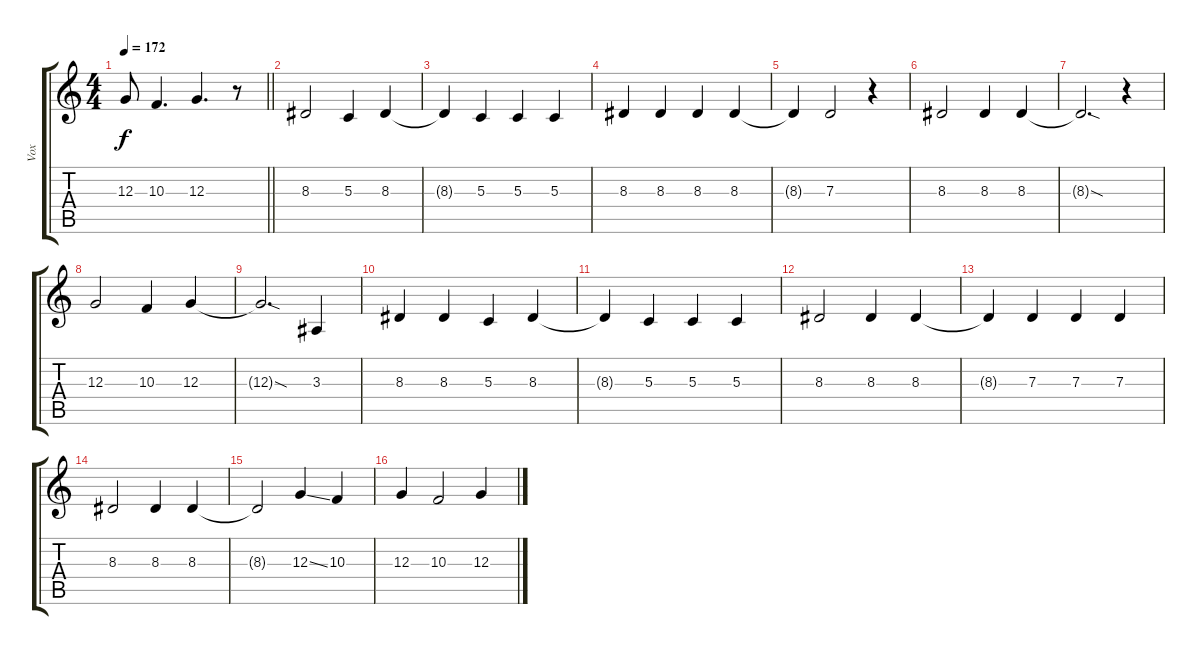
\track ("Vox" "Vox") {instrument viola}
\staff {score tabs}
\tuning (E4 B3 G3 D3 A2 E2) {hide}
\ts (4 4)
\tempo 172
\clef g2
\barLineRight lightlight
\ks c
12.3{t}.8{dy f} 10.3.4{d} 12.3.4{d} r.8 |
\section ("" " ")
8.3.2 5.3.4 8.3.4 |
8.3{t}.4 5.3.4 5.3.4 5.3.4 |
8.3.4 8.3.4 8.3.4 8.3.4 |
8.3{t}.4 7.3.2 r.4 |
8.3.2 8.3.4 8.3.4 |
8.3{sod t}.2{d} r.4 |
12.3.2 10.3.4 12.3.4 |
12.3{sod t}.2{d} 3.3.4 |
8.3.4 8.3.4 5.3.4 8.3.4 |
8.3{t}.4 5.3.4 5.3.4 5.3.4 |
8.3.2 8.3.4 8.3.4 |
8.3{t}.4 7.3.4 7.3.4 7.3.4 |
8.3.2 8.3.4 8.3.4 |
8.3{t}.2 12.3{ss}.4 10.3.4 |
12.3.4 10.3.2 12.3.4
